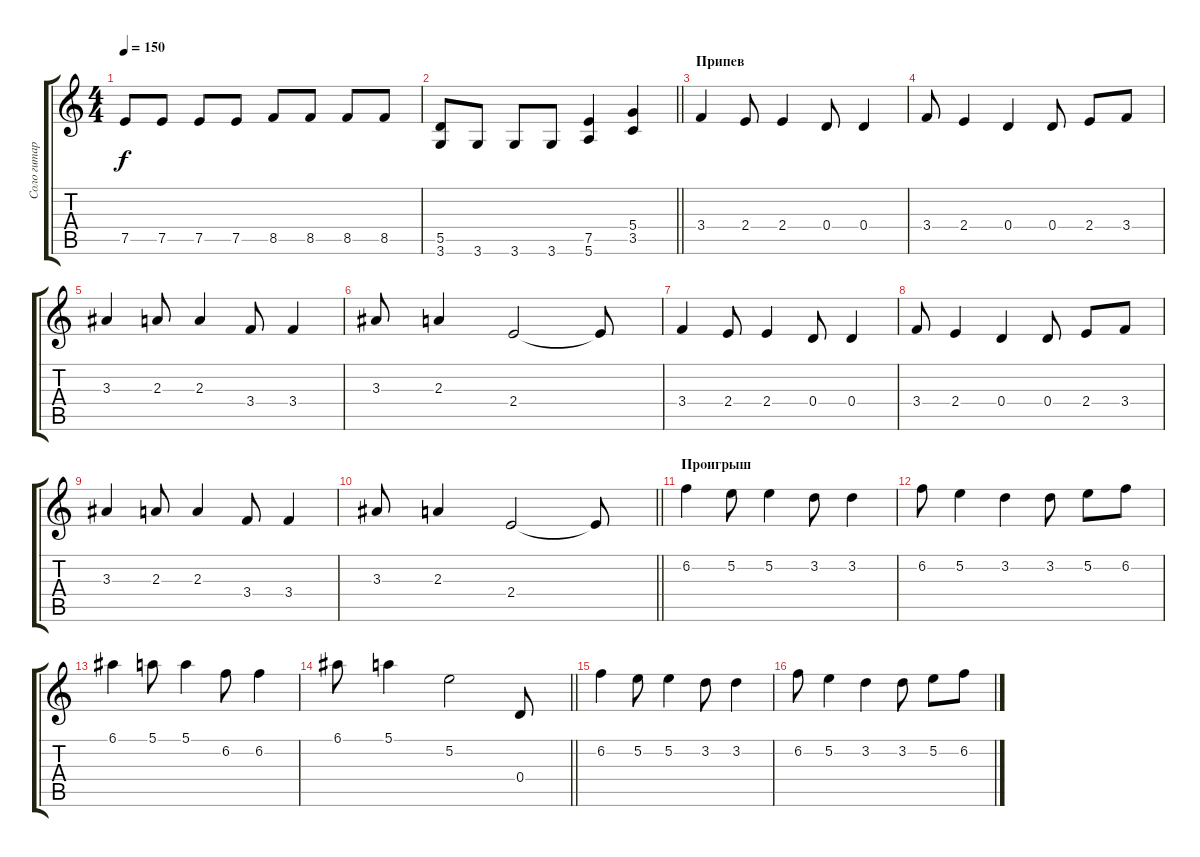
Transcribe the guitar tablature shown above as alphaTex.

\track ("Соло гитара" "Соло гитар") {instrument acousticguitarsteel}
\staff {score tabs}
\tuning (E4 B3 G3 D3 A2 E2) {hide}
\ts (4 4)
\tempo 150
\clef g2
\ks c
7.5.8{dy f} 7.5.8 7.5.8 7.5.8 8.5.8 8.5.8 8.5.8 8.5.8 |
\barLineRight lightlight
(5.5 3.6).8 3.6.8 3.6.8 3.6.8 (7.5 5.6).4 (5.4 3.5).4 |
\section ("" "Припев")
3.4.4 2.4.8 2.4.4 0.4.8 0.4.4 |
3.4.8 2.4.4 0.4.4 0.4.8 2.4.8 3.4.8 |
3.3.4 2.3.8 2.3.4 3.4.8 3.4.4 |
3.3.8 2.3.4 2.4.2 2.4{t}.8 |
3.4.4 2.4.8 2.4.4 0.4.8 0.4.4 |
3.4.8 2.4.4 0.4.4 0.4.8 2.4.8 3.4.8 |
3.3.4 2.3.8 2.3.4 3.4.8 3.4.4 |
\barLineRight lightlight
3.3.8 2.3.4 2.4.2 2.4{t}.8 |
\section ("" "Проигрыш")
6.2.4 5.2.8 5.2.4 3.2.8 3.2.4 |
6.2.8 5.2.4 3.2.4 3.2.8 5.2.8 6.2.8 |
6.1.4 5.1.8 5.1.4 6.2.8 6.2.4 |
\barLineRight lightlight
6.1.8 5.1.4 5.2.2 0.4.8 |
6.2.4 5.2.8 5.2.4 3.2.8 3.2.4 |
6.2.8 5.2.4 3.2.4 3.2.8 5.2.8 6.2.8
